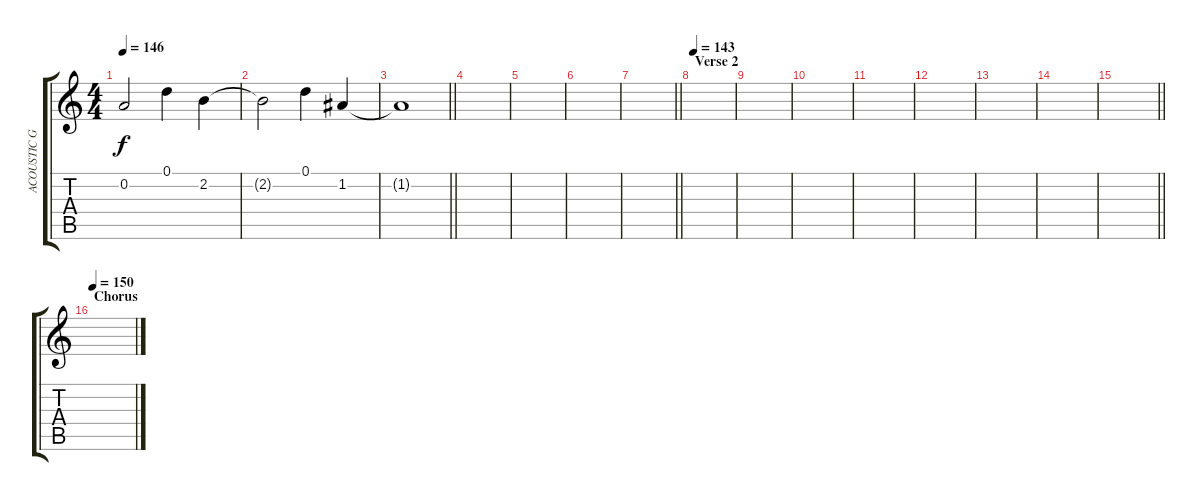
\track ("ACOUSTIC GTR" "ACOUSTIC G") {instrument acousticguitarsteel}
\staff {score tabs}
\tuning (D4 A3 F3 C3 G2 D2) {hide}
\ts (4 4)
\tempo 146
\clef g2
\ks c
0.2{t}.2{dy f} 0.1.4 2.2.4 |
2.2{t}.2 0.1.4 1.2.4 |
\barLineRight lightlight
1.2{t}.1 |
|
|
|
\barLineRight lightlight
|
\section ("" "Verse 2")
\tempo 143
|
|
|
|
|
|
|
\barLineRight lightlight
|
\section ("" "Chorus")
\tempo 150
